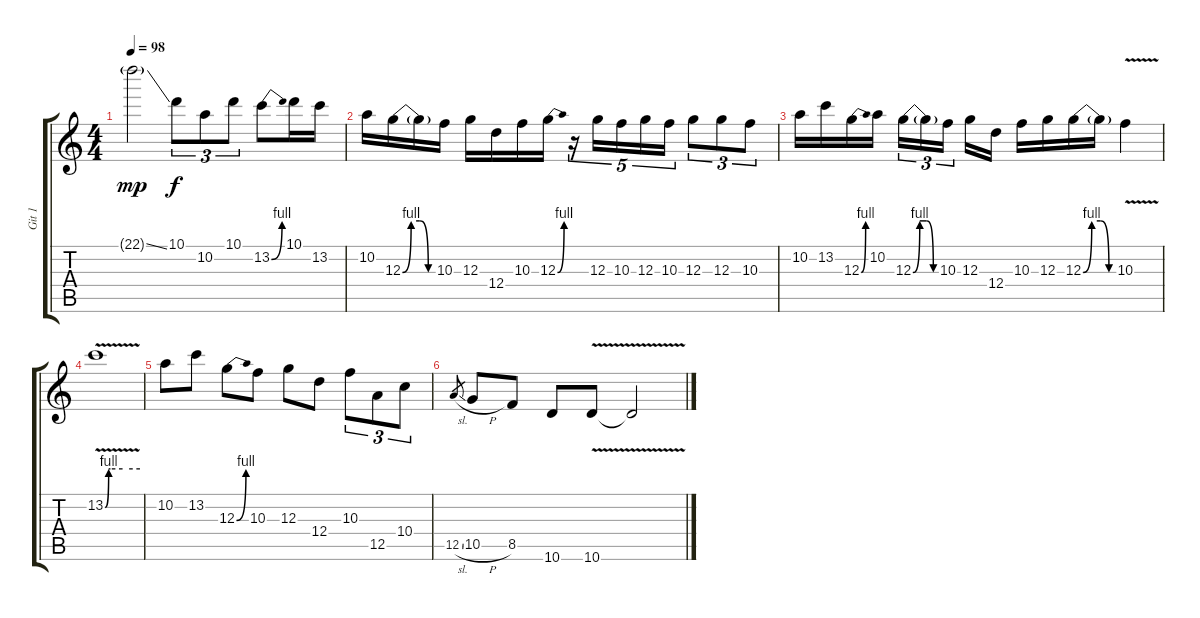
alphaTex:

\track ("Git 1" "Git 1") {instrument distortionguitar}
\staff {score tabs}
\tuning (E4 B3 G3 D3 A2 E2) {hide}
\ts (4 4)
\tempo 98
\clef g2
\ks c
22.1{ss g}.2{dy mp} 10.1.8{tu (3 2) dy f} 10.2.8{tu (3 2)} 10.1.8{tu (3 2)} 13.2{be (bend 0 0 60 4)}.8 10.1.16 13.2.16 |
10.2.16 12.3{be (custom 0 0 15 4 30 4 45 0 60 0)}.16 12.3{t}.16 10.3.16 12.3.16 12.4.16 10.3.16 12.3{be (bend 0 0 60 4)}.16 r.16{tu (5 4)} 12.3.16{tu (5 4)} 10.3.16{tu (5 4)} 12.3.16{tu (5 4)} 10.3.16{tu (5 4)} 12.3.8{tu (3 2)} 12.3.8{tu (3 2)} 10.3.8{tu (3 2)} |
10.2.16 13.2.16 12.3{be (bend 0 0 60 4)}.16 10.2.16 12.3{be (custom 0 0 15 4 30 4 45 0 60 0)}.16{tu (3 2)} 12.3{t}.16{tu (3 2)} 10.3.16{tu (3 2)} 12.3.16 12.4.16 10.3.16 12.3.16 12.3{be (custom 0 0 15 4 30 4 45 0 60 0)}.16 12.3{t}.16 10.3{v}.4 |
13.2{be (custom 0 0 6 4 9 4 30 4 60 4) v}.1 |
10.2.8 13.2.8 12.3{be (bend 0 0 60 4)}.8 10.3.8 12.3.8 12.4.8 10.3.8{tu (3 2)} 12.5.8{tu (3 2)} 10.4.8{tu (3 2)} |
12.5{sl}.8{gr} 10.5{h}.8 8.5.8 10.6.8 10.6{v}.8 10.6{t}.2
